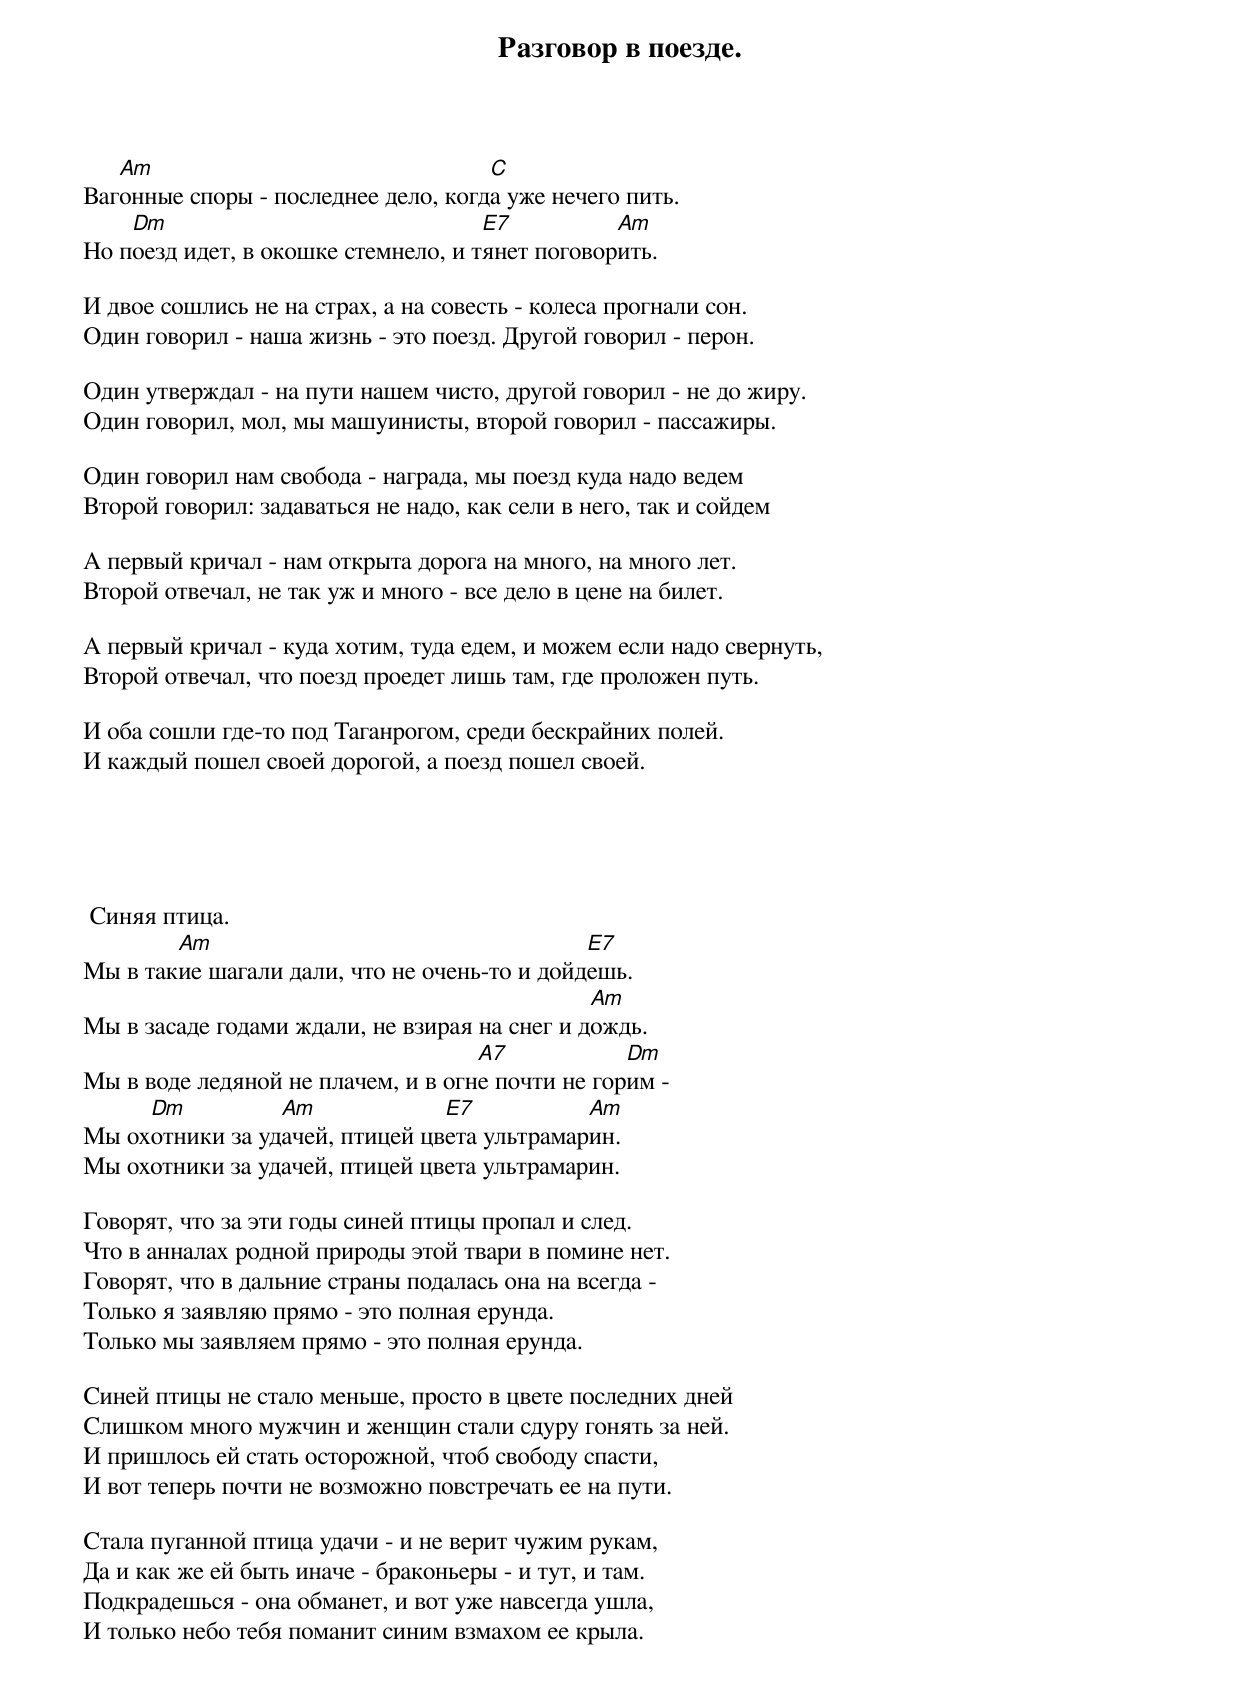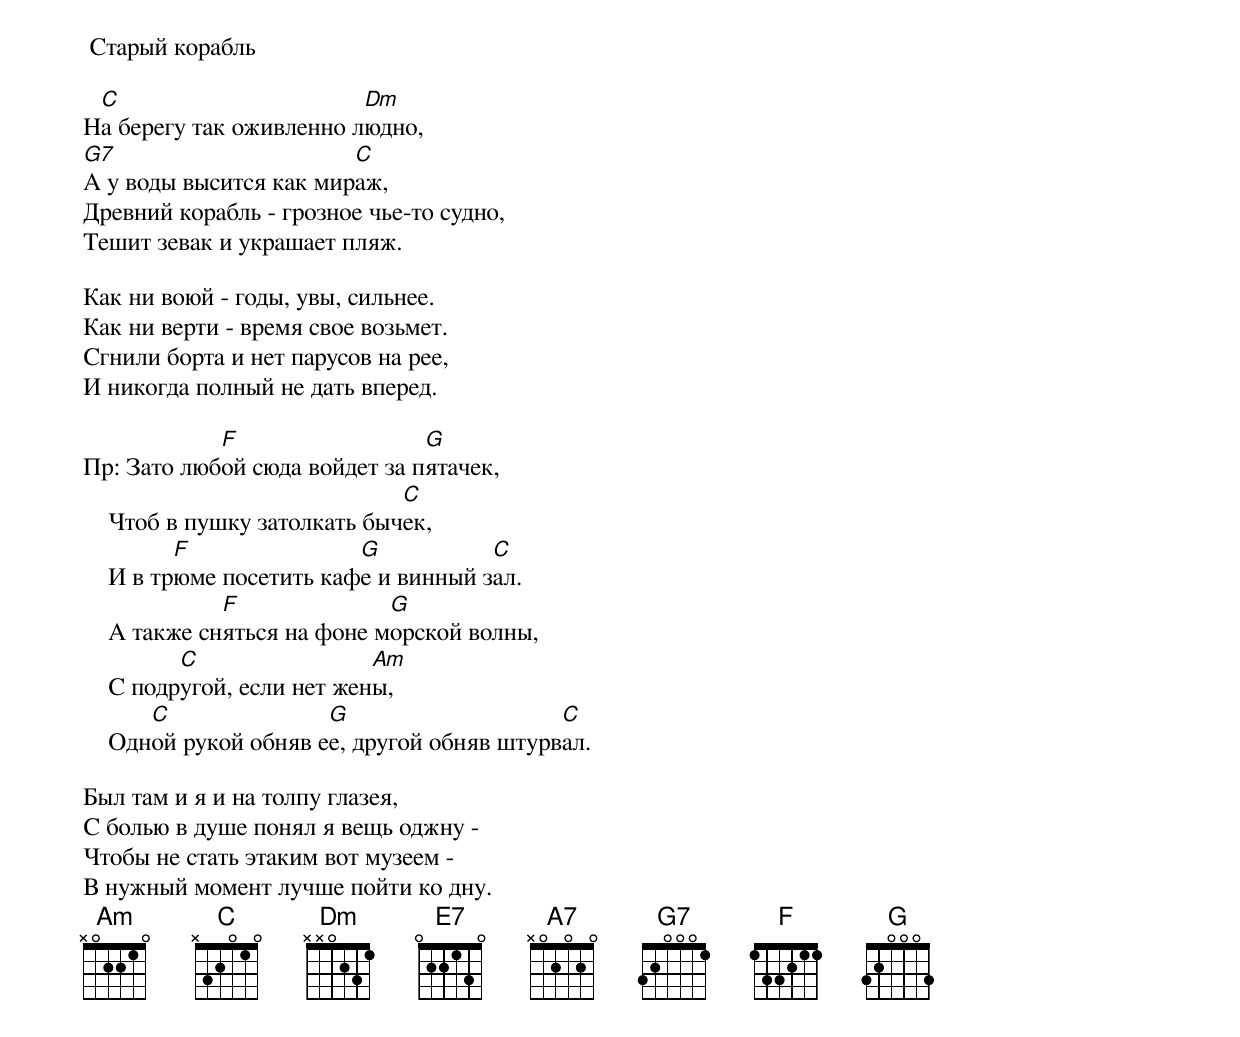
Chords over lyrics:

 Разговор в поезде.

   Am                                C
Вагонные споры - последнее дело, когда уже нечего пить.
    Dm                               E7          Am
Но поезд идет, в окошке стемнело, и тянет поговорить.

И двое сошлись не на страх, а на совесть - колеса прогнали сон.
Один говорил - наша жизнь - это поезд. Другой говорил - перон.

Один утверждал - на пути нашем чисто, другой говорил - не до жиру.
Один говорил, мол, мы машуинисты, второй говорил - пассажиры.

Один говорил нам свобода - награда, мы поезд куда надо ведем
Второй говорил: задаваться не надо, как сели в него, так и сойдем

А первый кричал - нам открыта дорога на много, на много лет.
Второй отвечал, не так уж и много - все дело в цене на билет.

А первый кричал - куда хотим, туда едем, и можем если надо свернуть,
Второй отвечал, что поезд проедет лишь там, где проложен путь.

И оба сошли где-то под Таганрогом, среди бескрайних полей.
И каждый пошел своей дорогой, а поезд пошел своей.





 Синяя птица.
        Am                                    E7
Мы в такие шагали дали, что не очень-то и дойдешь.
                                               Am
Мы в засаде годами ждали, не взирая на снег и дождь.
                                    A7            Dm
Мы в воде ледяной не плачем, и в огне почти не горим -
     Dm          Am             E7           Am
Мы охотники за удачей, птицей цвета ультрамарин.
Мы охотники за удачей, птицей цвета ультрамарин.

Говорят, что за эти годы синей птицы пропал и след.
Что в анналах родной природы этой твари в помине нет.
Говорят, что в дальние страны подалась она на всегда -
Только я заявляю прямо - это полная ерунда.
Только мы заявляем прямо - это полная ерунда.

Синей птицы не стало меньше, просто в цвете последних дней
Слишком много мужчин и женщин стали сдуру гонять за ней.
И пришлось ей стать осторожной, чтоб свободу спасти,
И вот теперь почти не возможно повстречать ее на пути.

Стала пуганной птица удачи - и не верит чужим рукам,
Да и как же ей быть иначе - браконьеры - и тут, и там.
Подкрадешься - она обманет, и вот уже навсегда ушла,
И только небо тебя поманит синим взмахом ее крыла.




 Старый корабль

 C                       Dm
На берегу так оживленно людно,
G7                      C
А у воды высится как мираж,
Древний корабль - грозное чье-то судно,
Тешит зевак и украшает пляж.

Как ни воюй - годы, увы, сильнее.
Как ни верти - время свое возьмет.
Сгнили борта и нет парусов на рее,
И никогда полный не дать вперед.

            F                  G
Пр: Зато любой сюда войдет за пятачек,
                              C
    Чтоб в пушку затолкать бычек,
          F               G           C
    И в трюме посетить кафе и винный зал.
              F              G
    А также сняться на фоне морской волны,
          C                 Am
    С подругой, если нет жены,
       C               G                    C
    Одной рукой обняв ее, другой обняв штурвал.

Был там и я и на толпу глазея,
С болью в душе понял я вещь оджну -
Чтобы не стать этаким вот музеем -
В нужный момент лучше пойти ко дну.
